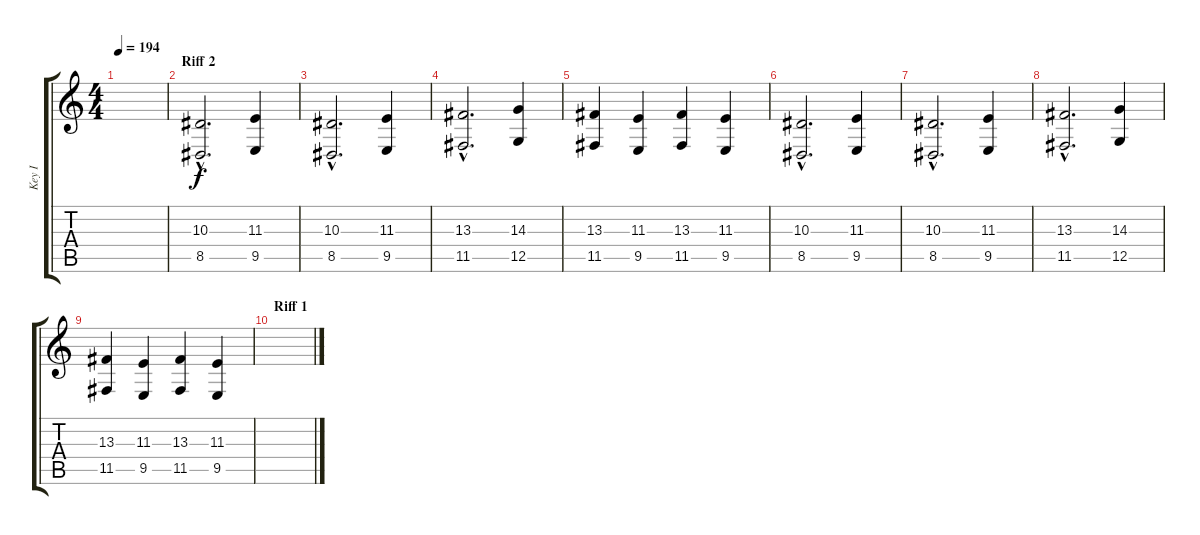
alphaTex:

\track ("Key I" "Key I") {instrument stringensemble1}
\staff {score tabs}
\tuning (D4 A3 F3 C3 G2 D2) {hide}
\ts (4 4)
\tempo 194
\clef g2
\ks c
|
\section ("" "Riff 2")
(10.3{hac} 8.5{hac}).2{d} (11.3 9.5).4 |
(10.3{hac} 8.5{hac}).2{d} (11.3 9.5).4 |
(13.3{hac} 11.5{hac}).2{d} (14.3 12.5).4 |
(13.3 11.5).4 (11.3 9.5).4 (13.3 11.5).4 (11.3 9.5).4 |
(10.3{hac} 8.5{hac}).2{d} (11.3 9.5).4 |
(10.3{hac} 8.5{hac}).2{d} (11.3 9.5).4 |
(13.3{hac} 11.5{hac}).2{d} (14.3 12.5).4 |
(13.3 11.5).4 (11.3 9.5).4 (13.3 11.5).4 (11.3 9.5).4 |
\section ("" "Riff 1")
